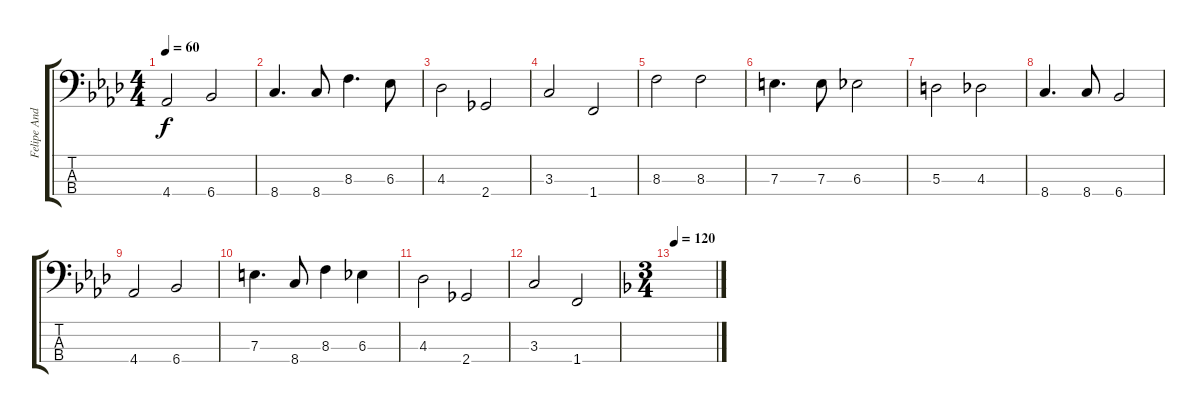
\track ("Felipe Andreoli" "Felipe And") {instrument electricbassfinger}
\staff {score tabs}
\tuning (G2 D2 A1 E1) {hide}
\ts (4 4)
\tempo 60
\clef f4
\ks ab
4.4.2{dy f} 6.4.2 |
8.4.4{d} 8.4.8 8.3.4{d} 6.3.8 |
4.3.2 2.4.2 |
3.3.2 1.4.2 |
8.3.2 8.3.2 |
7.3.4{d} 7.3.8 6.3.2 |
5.3.2 4.3.2 |
8.4.4{d} 8.4.8 6.4.2 |
4.4.2 6.4.2 |
7.3.4{d} 8.4.8 8.3.4 6.3.4 |
4.3.2 2.4.2 |
3.3.2 1.4.2 |
\ts (3 4)
\tempo 120
\ks f
